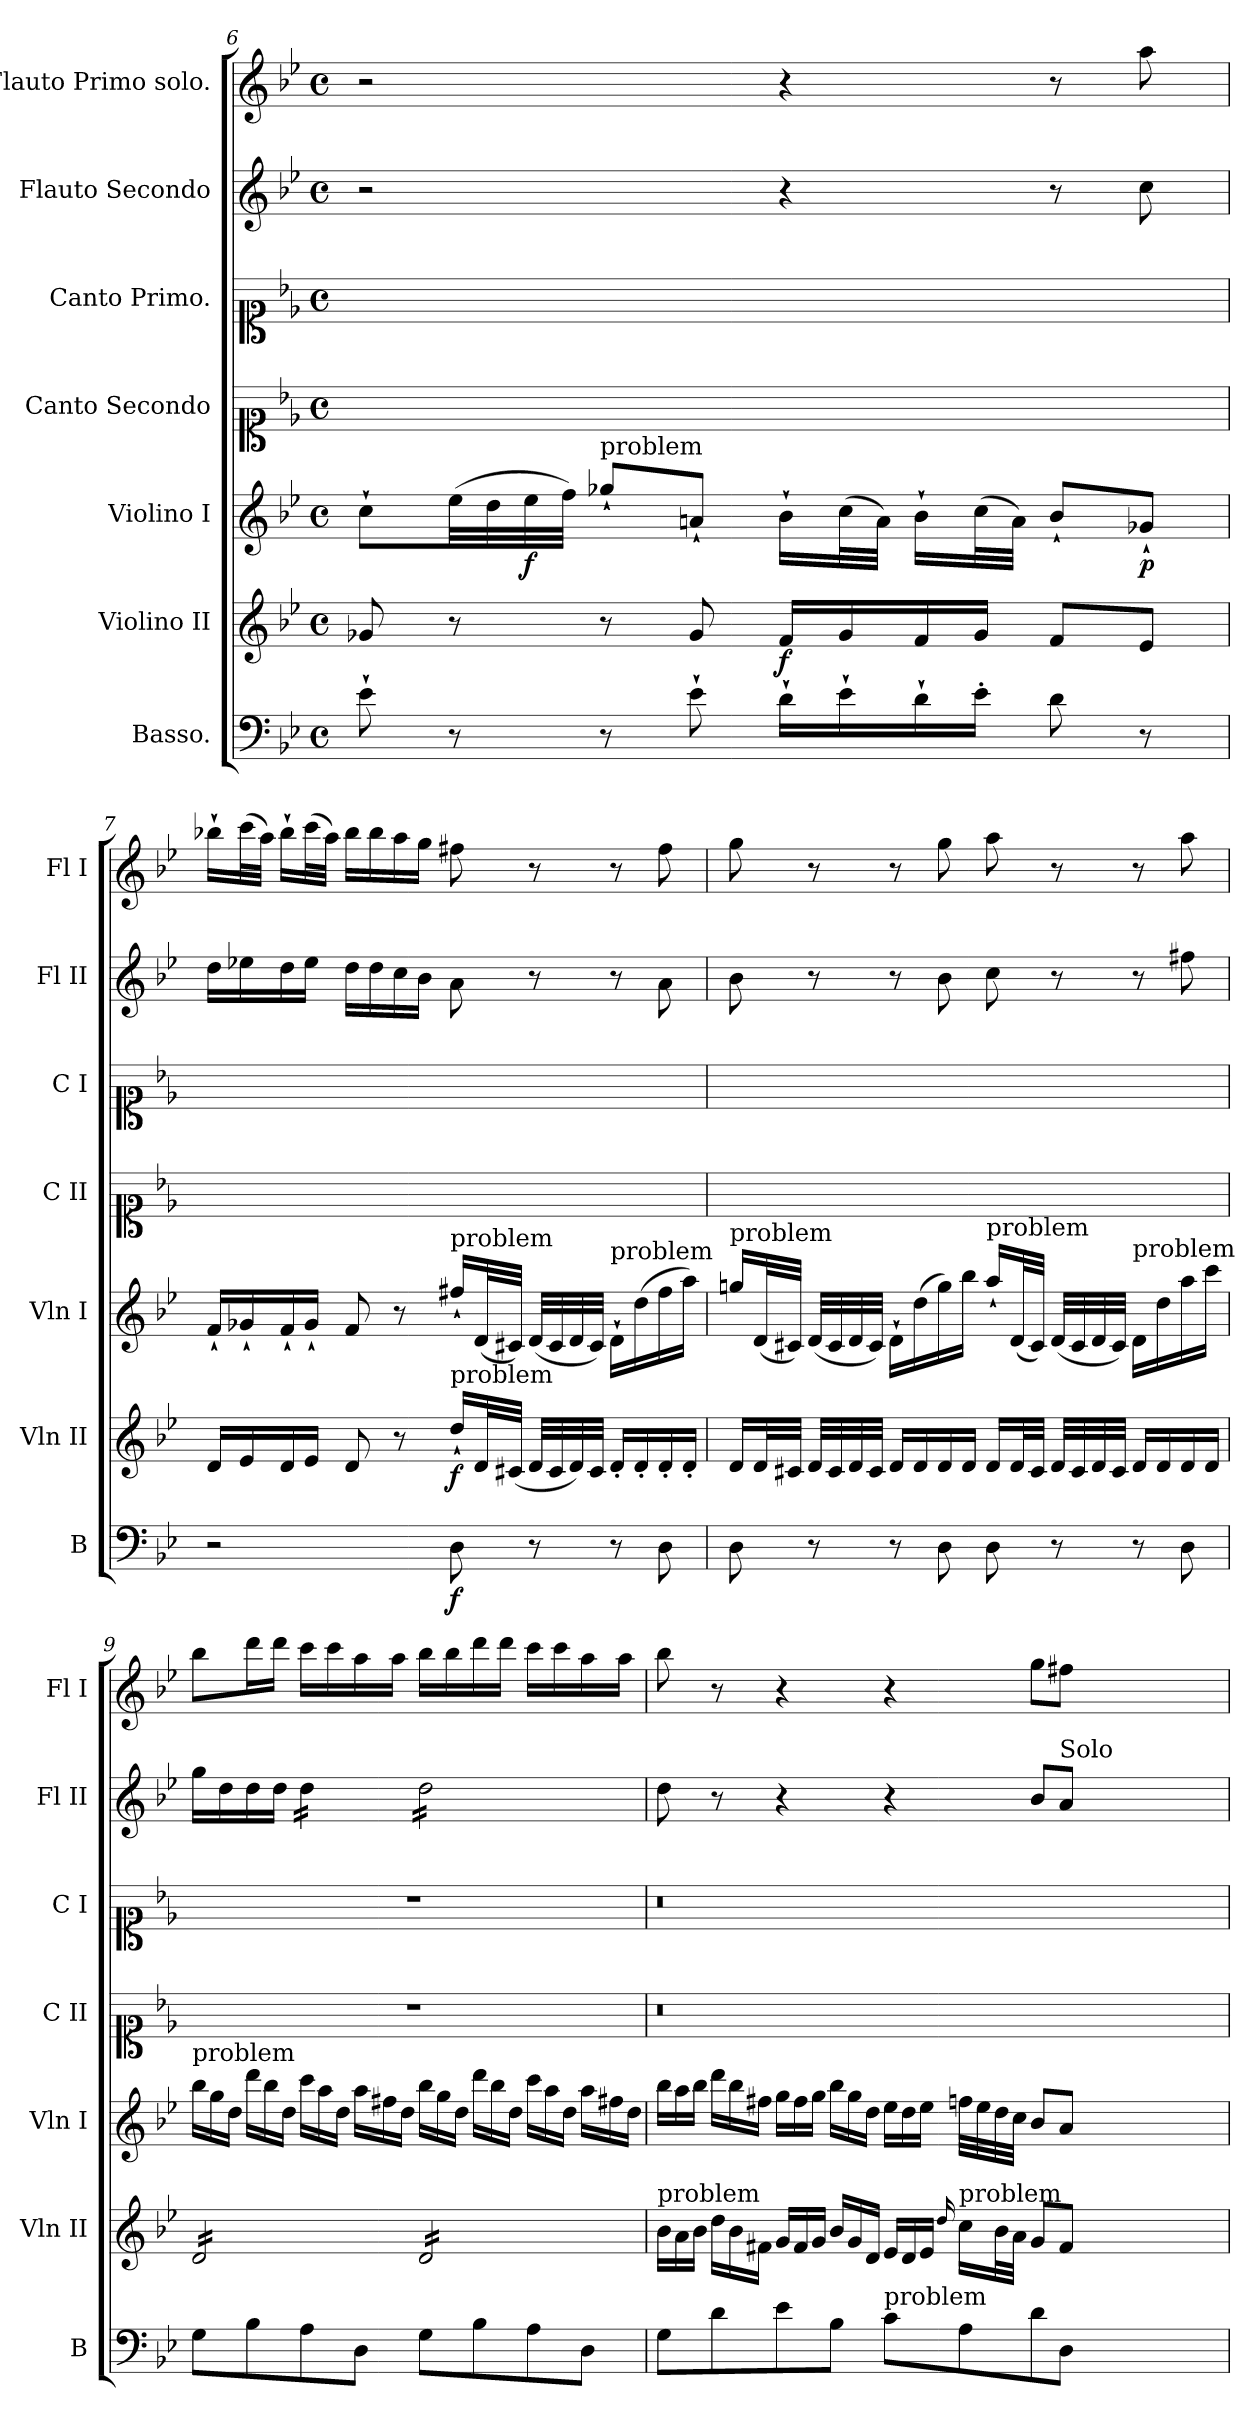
**kern	**dynam	**kern	**dynam	**kern	**dynam	**kern	**kern	**kern	**kern
*part7	*part7	*part6	*part6	*part5	*part5	*part4	*part3	*part2	*part1
*staff7	*staff7	*staff6	*staff6	*staff5	*staff5	*staff4	*staff3	*staff2	*staff1
*I"Basso.	*	*I"Violino II	*	*I"Violino I	*	*I"Canto Secondo	*I"Canto Primo.	*I"Flauto Secondo	*I"Flauto Primo solo.
*I'B	*	*I'Vln II	*	*I'Vln I	*	*I'C II	*I'C I	*I'Fl II	*I'Fl I
*clefF4	*	*clefG2	*	*clefG2	*	*clefC1	*clefC1	*clefG2	*clefG2
*k[b-e-]	*	*k[b-e-]	*	*k[b-e-]	*	*k[b-e-]	*k[b-e-]	*k[b-e-]	*k[b-e-]
*g:	*	*g:	*	*g:	*	*g:	*g:	*g:	*g:
*M4/4	*	*M4/4	*	*M4/4	*	*M4/4	*M4/4	*M4/4	*M4/4
*met(c)	*	*met(c)	*	*met(c)	*	*met(c)	*met(c)	*met(c)	*met(c)
=6	=6	=6	=6	=6	=6	=6	=6	=6	=6
8e-`\	.	8g-X/	.	8cc`\L	.	1ryy	1ryy	2r	2r
8r	.	8r	.	(32ee-\LL	.	.	.	.	.
.	.	.	.	32dd\	.	.	.	.	.
.	.	.	.	32ee-\	f	.	.	.	.
.	.	.	.	32ff\JJJ)	.	.	.	.	.
!	!	!	!	!LO:TX:a:t=problem	!	!	!	!	!
8r	.	8r	.	8gg-X`\L	.	.	.	.	.
8e-`\	.	8g-/	.	8an`/J	.	.	.	.	.
16d`\LL	.	16f/LL	f	16b-`\LL	.	.	.	4r	4r
16e-`\	.	16g-/	.	(32cc\L	.	.	.	.	.
.	.	.	.	32a\JJJ)	.	.	.	.	.
16d`\	.	16f/	.	16b-`\LL	.	.	.	.	.
16e-'\JJ	.	16g-/JJ	.	(32cc\L	.	.	.	.	.
.	.	.	.	32a\JJJ)	.	.	.	.	.
8d\	.	8f/L	.	8b-`/L	.	.	.	8r	8r
8r	.	8e-/J	po	8g-X`/J	p	.	.	8cc\	8aa\
=7	=7	=7	=7	=7	=7	=7	=7	=7	=7
2r	.	16d/LL	.	16f`/LL	.	1ryy	1ryy	16dd\LL	16bb-X`\LL
.	.	16e-/	.	16g-X`/	.	.	.	16ee-X\	(32ccc\L
.	.	.	.	.	.	.	.	.	32aa\JJJ)
.	.	16d/	.	16f`/	.	.	.	16dd\	16bb-`\LL
.	.	16e-/JJ	.	16g-`/JJ	.	.	.	16ee-\JJ	(32ccc\L
.	.	.	.	.	.	.	.	.	32aa\JJJ)
.	.	8d/	.	8f/	.	.	.	16dd\LL	16bb-\LL
.	.	.	.	.	.	.	.	16dd\	16bb-\
.	.	8r	.	8r	.	.	.	16cc\	16aa\
.	.	.	.	.	.	.	.	16b-\JJ	16gg\JJ
!	!	!	!	!LO:TX:a:t=problem	!	!	!	!	!
!	!	!LO:TX:a:t=problem	!	!	!	!	!	!	!
8D\	f	16dd`\LL	f	16ff#X`\LL	.	.	.	8a\	8ff#X\
.	.	32d/L	.	(32d/L	.	.	.	.	.
.	.	(32c#X/JJJ	.	32c#X/JJJ)	.	.	.	.	.
8r	.	32d/LLL	.	(32d/LLL	.	.	.	8r	8r
.	.	32c#/	.	32c#/	.	.	.	.	.
.	.	32d/)	.	32d/	.	.	.	.	.
.	.	32c#/JJJ	.	32c#/JJJ)	.	.	.	.	.
!	!	!	!	!LO:TX:a:t=problem	!	!	!	!	!
8r	.	16d'/LL	.	16d`/LL	.	.	.	8r	8r
.	.	16d'/	.	(16dd\	.	.	.	.	.
8D\	.	16d'/	.	16ff#\	.	.	.	8a\	8ff#\
.	.	16d'/JJ	.	16aa\JJ)	.	.	.	.	.
=8	=8	=8	=8	=8	=8	=8	=8	=8	=8
!	!	!	!	!LO:TX:a:t=problem	!	!	!	!	!
8D\	.	16d/LL	.	16ggn\LL	.	1ryy	1ryy	8b-\	8gg\
.	.	32d/L	.	(32d/L	.	.	.	.	.
.	.	32c#X/JJJ	.	32c#X/JJJ)	.	.	.	.	.
8r	.	32d/LLL	.	(32d/LLL	.	.	.	8r	8r
.	.	32c#/	.	32c#/	.	.	.	.	.
.	.	32d/	.	32d/	.	.	.	.	.
.	.	32c#/JJJ	.	32c#/JJJ)	.	.	.	.	.
8r	.	16d/LL	.	16d`\LL	.	.	.	8r	8r
.	.	16d/	.	(16dd\	.	.	.	.	.
8D\	.	16d/	.	16gg\)	.	.	.	8b-\	8gg\
.	.	16d/JJ	.	16bb-\JJ	.	.	.	.	.
!	!	!	!	!LO:TX:a:t=problem	!	!	!	!	!
8D\	.	16d/LL	.	16aa`\LL	.	.	.	8cc\	8aa\
.	.	32d/L	.	(32d/L	.	.	.	.	.
.	.	32c#/JJJ	.	32c#/JJJ)	.	.	.	.	.
8r	.	32d/LLL	.	(32d/LLL	.	.	.	8r	8r
.	.	32c#/	.	32c#/	.	.	.	.	.
.	.	32d/	.	32d/	.	.	.	.	.
.	.	32c#/JJJ	.	32c#/JJJ)	.	.	.	.	.
!	!	!	!	!LO:TX:a:t=problem	!	!	!	!	!
8r	.	16d/LL	.	16d/LL	.	.	.	8r	8r
.	.	16d/	.	16dd\	.	.	.	.	.
8D\	.	16d/	.	16aa\	.	.	.	8ff#X\	8aa\
.	.	16d/JJ	.	16ccc\JJ	.	.	.	.	.
=9	=9	=9	=9	=9	=9	=9	=9	=9	=9
*	*	*	*	*Xtuplet	*	*	*	*	*
!	!	!	!	!LO:TX:a:t=problem	!	!	!	!	!
*	*	*tremolo	*	*	*	*	*	*	*
8G\L	.	16d/LL	.	24bb-\LL	.	1r	1r	16gg\LL	8bb-\L
.	.	.	.	24gg\	.	.	.	.	.
.	.	16d/	.	.	.	.	.	16dd\	.
.	.	.	.	24dd\JJ	.	.	.	.	.
8B-\	.	16d/	.	24ddd\LL	.	.	.	16dd\	16ddd\L
.	.	.	.	24bb-\	.	.	.	.	.
.	.	16d/	.	.	.	.	.	16dd\JJ	16ddd\JJ
.	.	.	.	24dd\JJ	.	.	.	.	.
*	*	*	*	*	*	*	*	*tremolo	*
8A\	.	16d/	.	24ccc\LL	.	.	.	16dd\LL	16ccc\LL
.	.	.	.	24aa\	.	.	.	.	.
.	.	16d/	.	.	.	.	.	16dd\	16ccc\
.	.	.	.	24dd\JJ	.	.	.	.	.
8D\J	.	16d/	.	24aa\LL	.	.	.	16dd\	16aa\
.	.	.	.	24ff#X\	.	.	.	.	.
.	.	16d/JJ	.	.	.	.	.	16dd\JJ	16aa\JJ
.	.	.	.	24dd\JJ	.	.	.	.	.
8G\L	.	16d/LL	.	24bb-\LL	.	.	.	16dd\LL	16bb-\LL
.	.	.	.	24gg\	.	.	.	.	.
.	.	16d/	.	.	.	.	.	16dd\	16bb-\
.	.	.	.	24dd\JJ	.	.	.	.	.
8B-\	.	16d/	.	24ddd\LL	.	.	.	16dd\	16ddd\
.	.	.	.	24bb-\	.	.	.	.	.
.	.	16d/	.	.	.	.	.	16dd\	16ddd\JJ
.	.	.	.	24dd\JJ	.	.	.	.	.
8A\	.	16d/	.	24ccc\LL	.	.	.	16dd\	16ccc\LL
.	.	.	.	24aa\	.	.	.	.	.
.	.	16d/	.	.	.	.	.	16dd\	16ccc\
.	.	.	.	24dd\JJ	.	.	.	.	.
8D\J	.	16d/	.	24aa\LL	.	.	.	16dd\	16aa\
.	.	.	.	24ff#X\	.	.	.	.	.
.	.	16d/JJ	.	.	.	.	.	16dd\JJ	16aa\JJ
*	*	*	*	*	*	*	*	*Xtremolo	*
*	*	*Xtremolo	*	*	*	*	*	*	*
.	.	.	.	24dd\JJ	.	.	.	.	.
=10	=10	=10	=10	=10	=10	=10	=10	=10	=10
*	*	*Xtuplet	*	*	*	*	*	*	*
!	!	!LO:TX:a:t=problem	!	!	!	!	!	!	!
8G\L	.	24b-\LL	.	24bb-\LL	.	0.r	0.r	8dd\	8bb-\
.	.	24a\	.	24aa\	.	.	.	.	.
.	.	24b-\JJ	.	24bb-\JJ	.	.	.	.	.
8d\	.	24dd\LL	.	24ddd\LL	.	.	.	8r	8r
.	.	24b-\	.	24bb-\	.	.	.	.	.
.	.	24f#X\JJ	.	24ff#X\JJ	.	.	.	.	.
8e-\	.	24g/LL	.	24gg\LL	.	.	.	4r	4r
.	.	24f#/	.	24ff#\	.	.	.	.	.
.	.	24g/JJ	.	24gg\JJ	.	.	.	.	.
8B-\J	.	24b-/LL	.	24bb-\LL	.	.	.	.	.
.	.	24g/	.	24gg\	.	.	.	.	.
.	.	24d/JJ	.	24dd\JJ	.	.	.	.	.
!LO:TX:a:t=problem	!	!	!	!	!	!	!	!	!
8c\L	.	24e-/LL	.	24ee-\LL	.	.	.	4r	4r
.	.	24d/	.	24dd\	.	.	.	.	.
.	.	24e-/JJ	.	24ee-\JJ	.	.	.	.	.
.	.	16qqdd/	.	.	.	.	.	.	.
!	!	!LO:TX:a:t=problem	!	!	!	!	!	!	!
8A\	.	16cc\LL	.	32ffn\LLL	.	.	.	.	.
.	.	.	.	32ee-\	.	.	.	.	.
.	.	32b-\L	.	32dd\	.	.	.	.	.
.	.	32a\JJJ	.	32cc\JJJ	.	.	.	.	.
8d\	.	8g/L	.	8b-/L	.	.	.	8b-/L	8gg\L
!	!	!	!	!	!	!	!	!LO:TX:a:t=Solo	!
8D/J	.	8f#/J	.	8a/J	.	.	.	8a/J	8ff#X\J
0ryy	.	0ryy	.	0ryy	.	.	.	0ryy	0ryy
=	=	=	=	=	=	=	=	=	=
*-	*-	*-	*-	*-	*-	*-	*-	*-	*-
